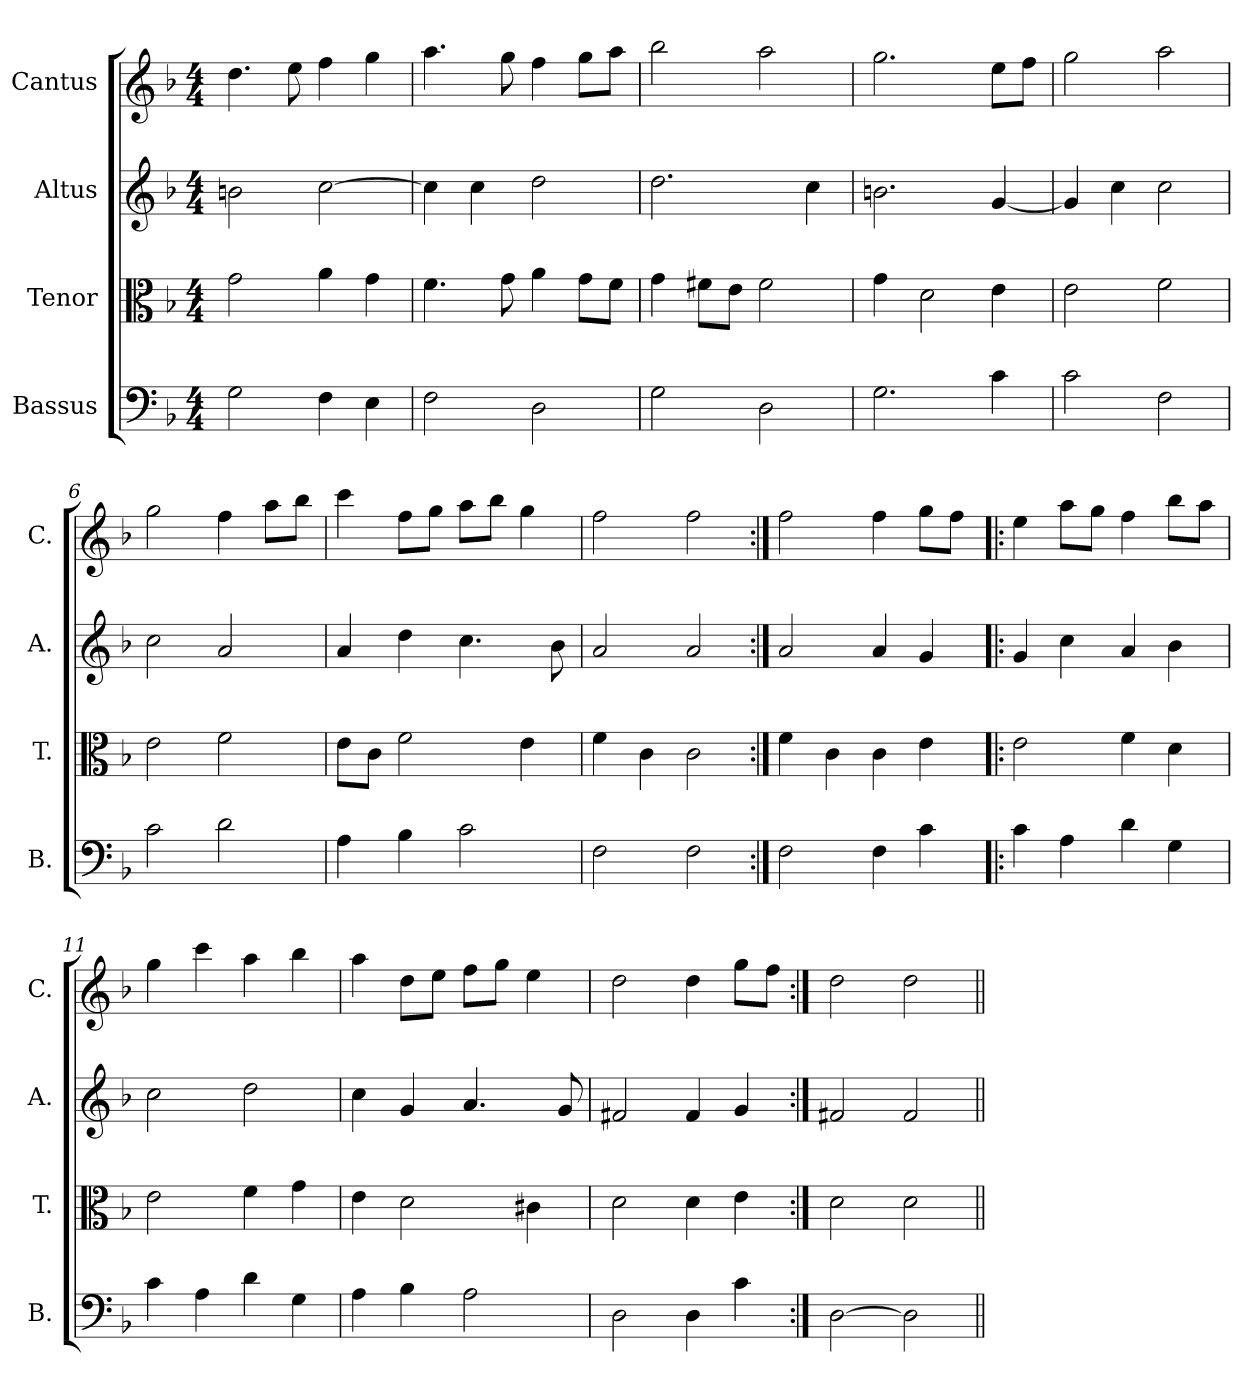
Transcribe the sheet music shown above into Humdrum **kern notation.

**kern	**kern	**kern	**kern
*part4	*part3	*part2	*part1
*staff4	*staff3	*staff2	*staff1
*I"Bassus	*I"Tenor	*I"Altus	*I"Cantus
*I'B.	*I'T.	*I'A.	*I'C.
*clefF4	*clefC3	*clefG2	*clefG2
*k[b-]	*k[b-]	*k[b-]	*k[b-]
*F:	*F:	*F:	*F:
*M4/4	*M4/4	*M4/4	*M4/4
=1	=1	=1	=1
2G\	2g\	2bn\	4.dd\
.	.	.	8ee\
4F\	4a\	[2cc\	4ff\
4E\	4g\	.	4gg\
=2	=2	=2	=2
2F\	4.f\	4cc\]	4.aa\
.	.	4cc\	.
.	8g\	.	8gg\
2D\	4a\	2dd\	4ff\
.	8g\L	.	8gg\L
.	8f\J	.	8aa\J
=3	=3	=3	=3
2G\	4g\	2.dd\	2bb-\
.	8f#X\L	.	.
.	8e\J	.	.
2D\	2f#\	.	2aa\
.	.	4cc\	.
=4	=4	=4	=4
2.G\	4g\	2.bn\	2.gg\
.	2d\	.	.
4c\	4e\	[4g/	8ee\L
.	.	.	8ff\J
=5	=5	=5	=5
2c\	2e\	4g/]	2gg\
.	.	4cc\	.
2F\	2f\	2cc\	2aa\
=6	=6	=6	=6
2c\	2e\	2cc\	2gg\
2d\	2f\	2a/	4ff\
.	.	.	8aa\L
.	.	.	8bb-\J
=7	=7	=7	=7
4A\	8e\L	4a/	4ccc\
.	8c\J	.	.
4B-\	2f\	4dd\	8ff\L
.	.	.	8gg\J
2c\	.	4.cc\	8aa\L
.	.	.	8bb-\J
.	4e\	.	4gg\
.	.	8b-\	.
!!LO:LB:g=z
=8	=8	=8	=8
2F\	4f\	2a/	2ff\
.	4c\	.	.
2F\	2c\	2a/	2ff\
=9:|!	=9:|!	=9:|!	=9:|!
2F\	4f\	2a/	2ff\
.	4c\	.	.
4F\	4c\	4a/	4ff\
4c\	4e\	4g/	8gg\L
.	.	.	8ff\J
=10!|:	=10!|:	=10!|:	=10!|:
4c\	2e\	4g/	4ee\
4A\	.	4cc\	8aa\L
.	.	.	8gg\J
4d\	4f\	4a/	4ff\
4G\	4d\	4b-\	8bb-\L
.	.	.	8aa\J
=11	=11	=11	=11
4c\	2e\	2cc\	4gg\
4A\	.	.	4ccc\
4d\	4f\	2dd\	4aa\
4G\	4g\	.	4bb-\
=12	=12	=12	=12
4A\	4e\	4cc\	4aa\
4B-\	2d\	4g/	8dd\L
.	.	.	8ee\J
2A\	.	4.a/	8ff\L
.	.	.	8gg\J
.	4c#X\	.	4ee\
.	.	8g/	.
=13	=13	=13	=13
2D\	2d\	2f#X/	2dd\
4D\	4d\	4f#/	4dd\
4c\	4e\	4g/	8gg\L
.	.	.	8ff\J
=14:|!	=14:|!	=14:|!	=14:|!
[2D\	2d\	2f#X/	2dd\
2D\]	2d\	2f#/	2dd\
=||	=||	=||	=||
*-	*-	*-	*-
